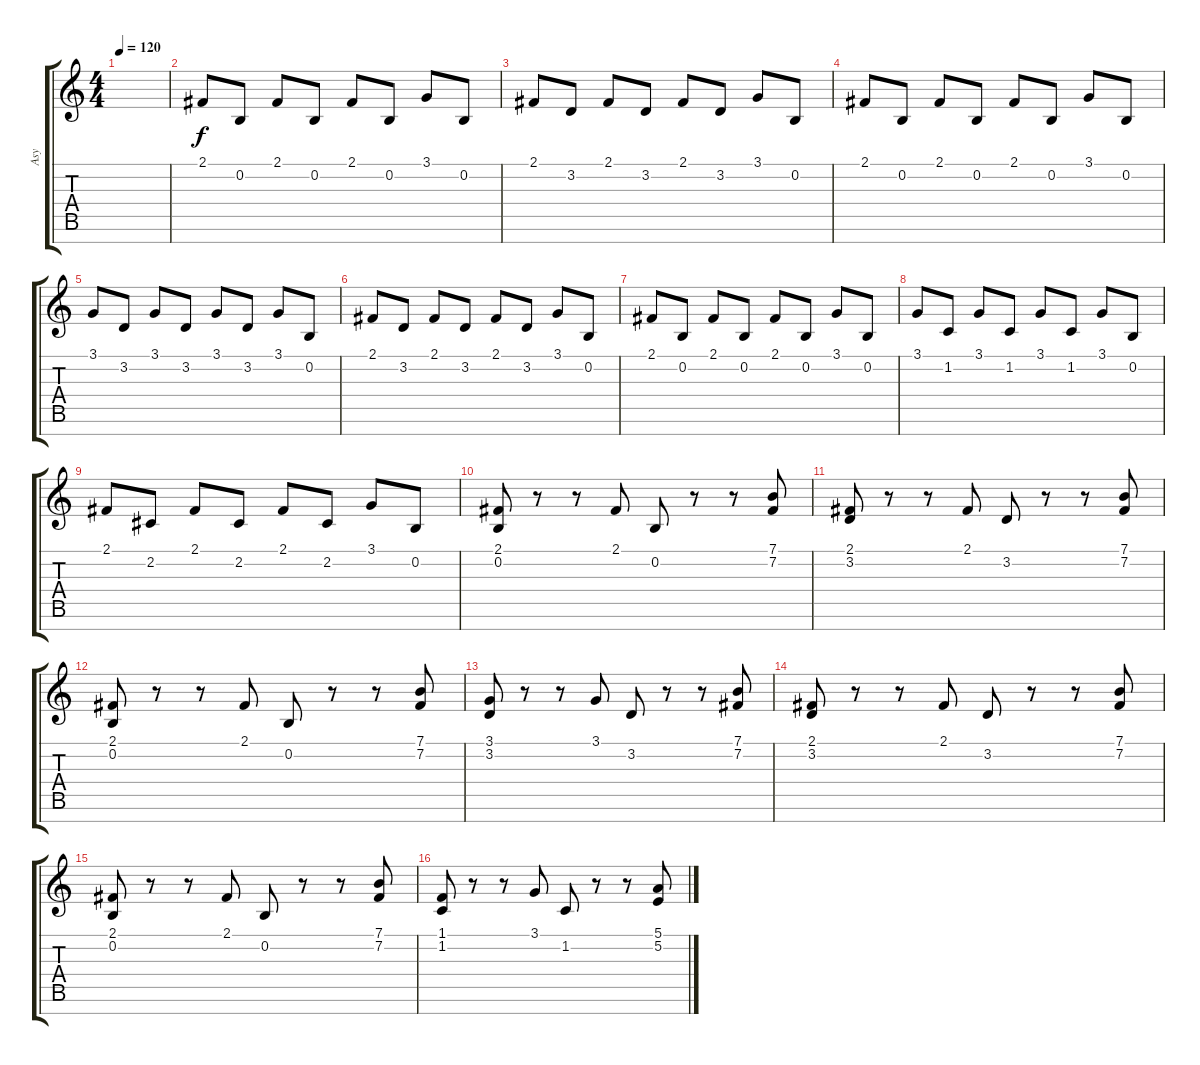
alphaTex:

\track ("Asy" "Asy") {instrument acousticgrandpiano}
\staff {score tabs}
\tuning (E4 B3 G3 D3 A2 E2 B1) {hide}
\ts (4 4)
\tempo 120
\clef g2
\ks c
|
2.1.8 0.2.8 2.1.8 0.2.8 2.1.8 0.2.8 3.1.8 0.2.8 |
2.1.8 3.2.8 2.1.8 3.2.8 2.1.8 3.2.8 3.1.8 0.2.8 |
2.1.8 0.2.8 2.1.8 0.2.8 2.1.8 0.2.8 3.1.8 0.2.8 |
3.1.8 3.2.8 3.1.8 3.2.8 3.1.8 3.2.8 3.1.8 0.2.8 |
2.1.8 3.2.8 2.1.8 3.2.8 2.1.8 3.2.8 3.1.8 0.2.8 |
2.1.8 0.2.8 2.1.8 0.2.8 2.1.8 0.2.8 3.1.8 0.2.8 |
3.1.8 1.2.8 3.1.8 1.2.8 3.1.8 1.2.8 3.1.8 0.2.8 |
2.1.8 2.2.8 2.1.8 2.2.8 2.1.8 2.2.8 3.1.8 0.2.8 |
(2.1 0.2).8 r.8 r.8 2.1.8 0.2.8 r.8 r.8 (7.1 7.2).8 |
(2.1 3.2).8 r.8 r.8 2.1.8 3.2.8 r.8 r.8 (7.1 7.2).8 |
(2.1 0.2).8 r.8 r.8 2.1.8 0.2.8 r.8 r.8 (7.1 7.2).8 |
(3.1 3.2).8 r.8 r.8 3.1.8 3.2.8 r.8 r.8 (7.1 7.2).8 |
(2.1 3.2).8 r.8 r.8 2.1.8 3.2.8 r.8 r.8 (7.1 7.2).8 |
(2.1 0.2).8 r.8 r.8 2.1.8 0.2.8 r.8 r.8 (7.1 7.2).8 |
(1.1 1.2).8 r.8 r.8 3.1.8 1.2.8 r.8 r.8 (5.1 5.2).8
